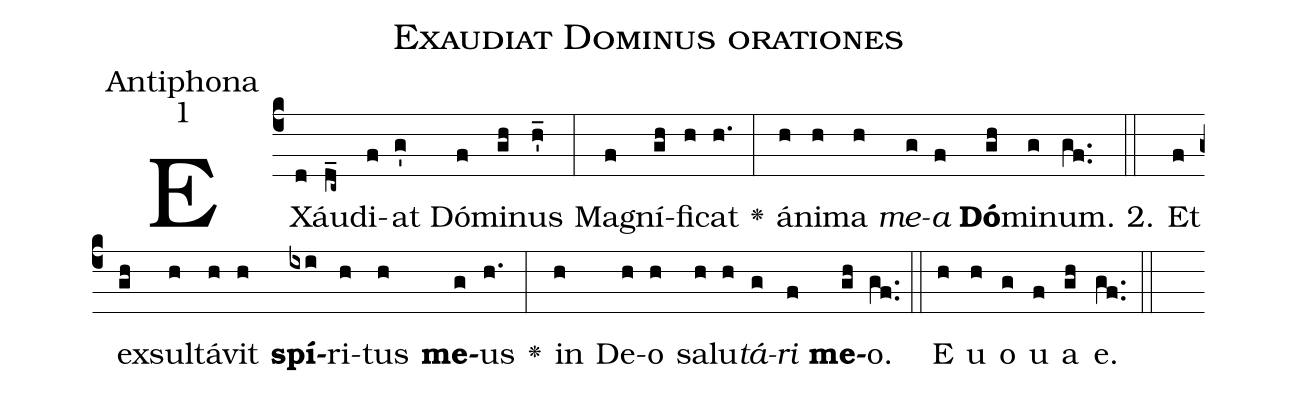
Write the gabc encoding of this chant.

name:Exaudiat Dominus orationes;
office-part:Antiphona;
mode:1;
%%
(c4) EX(d)áu(d_c~)di(f)at(g') Dó(f)mi(gh)nus(h'_) (:) Ma(f)gní(gh)fi(h)cat(h.) <v>\greheightstar</v>(:) á(h)ni(h)ma(h) <i>me</i>(g)<i>a</i>(f) <b>Dó</b>(gh)mi(g)num.(gf..) (::)
2. Et(f) ex(gh)sul(h)tá(h)vit(h) <b>spí</b>(ixi)ri(h)tus(h) <b>me</b>(g)us(h.) <v>\greheightstar</v>(:) in(h) De(h)o(h) sa(h)lu(h)<i>tá</i>(g)<i>ri</i>(f) <b>me</b>(gh)o.(gf..) (::) E(h) u(h) o(g) u(f) a(gh) e.(gf..) (::)
